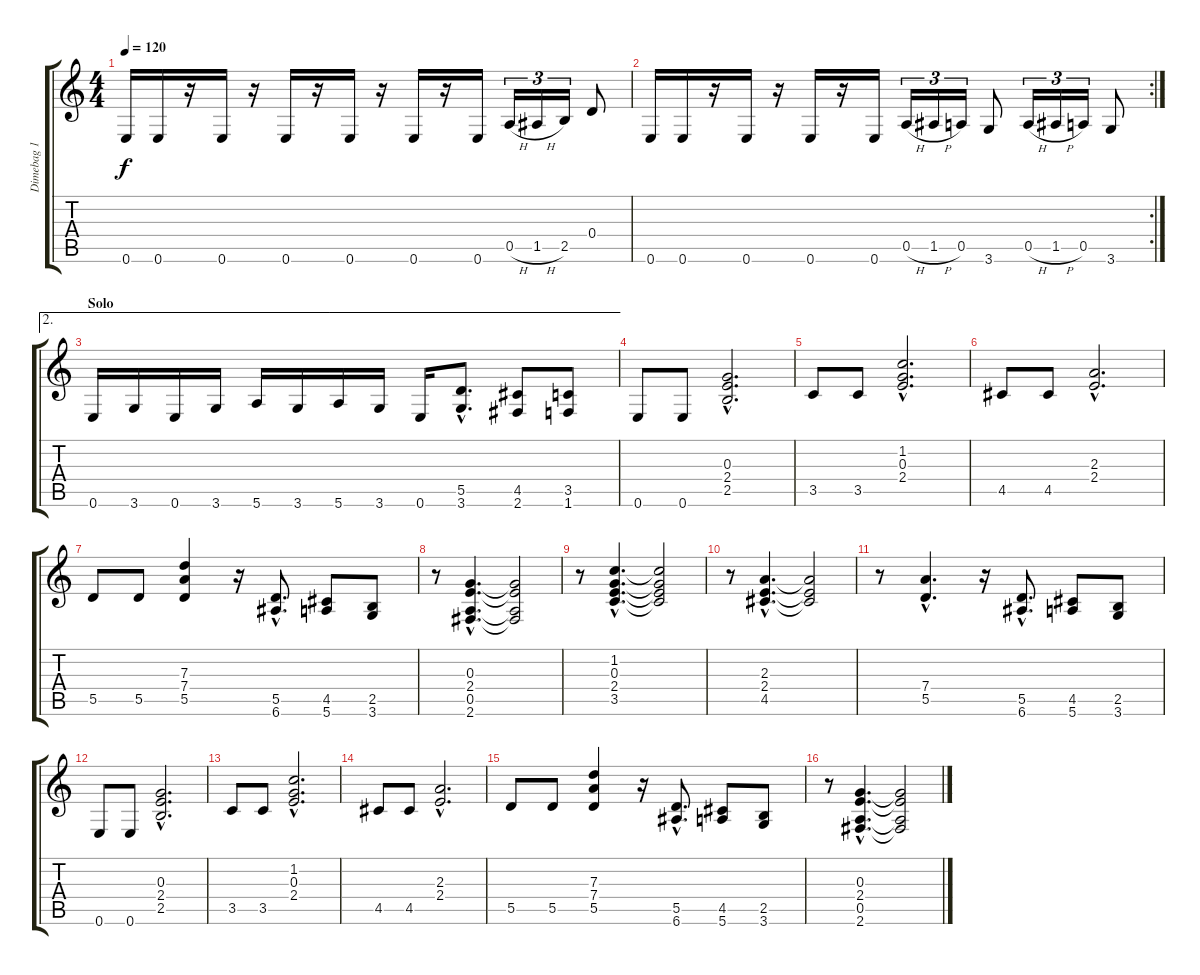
\track ("Dimebag 1" "Dimebag 1") {instrument distortionguitar}
\staff {score tabs}
\tuning (E4 B3 G3 D3 A2 E2) {hide}
\ts (4 4)
\tempo 120
\clef g2
\ks c
0.6.16{dy f} 0.6.16 r.16 0.6.16 r.16 0.6.16 r.16 0.6.16 r.16 0.6.16 r.16 0.6.16 0.5{h}.16{tu (3 2)} 1.5{h}.16{tu (3 2)} 2.5.16{tu (3 2)} 0.4.8 |
\rc 2
0.6.16 0.6.16 r.16 0.6.16 r.16 0.6.16 r.16 0.6.16 0.5{h}.16{tu (3 2)} 1.5{h}.16{tu (3 2)} 0.5.16{tu (3 2)} 3.6.8 0.5{h}.16{tu (3 2)} 1.5{h}.16{tu (3 2)} 0.5.16{tu (3 2)} 3.6.8 |
\ae 2
\section ("" "Solo")
0.6.16 3.6.16 0.6.16 3.6.16 5.6.16 3.6.16 5.6.16 3.6.16 0.6.16 (5.5{hac} 3.6{hac}).8{d} (4.5 2.6).8 (3.5 1.6).8 |
0.6.8 0.6.8 (0.3{hac} 2.4{hac} 2.5{hac}).2{d} |
3.5.8 3.5.8 (1.2{hac} 0.3{hac} 2.4{hac}).2{d} |
4.5.8 4.5.8 (2.3{hac} 2.4{hac}).2{d} |
5.5.8 5.5.8 (7.3 7.4 5.5).4 r.16 (5.5{hac} 6.6{hac}).8{d} (4.5 5.6).8 (2.5 3.6).8 |
r.8 (0.3{hac} 2.4{hac} 0.5{hac} 2.6{hac}).4{d} (0.3{t} 2.4{t} 0.5{t} 2.6{t}).2 |
r.8 (1.2{hac} 0.3{hac} 2.4{hac} 3.5{hac}).4{d} (1.2{t} 0.3{t} 2.4{t} 3.5{t}).2 |
r.8 (2.3{hac} 2.4{hac} 4.5{hac}).4{d} (2.3{t} 2.4{t} 4.5{t}).2 |
r.8 (7.4{hac} 5.5{hac}).4{d} r.16 (5.5{hac} 6.6{hac}).8{d} (4.5 5.6).8 (2.5 3.6).8 |
0.6.8 0.6.8 (0.3{hac} 2.4{hac} 2.5{hac}).2{d} |
3.5.8 3.5.8 (1.2{hac} 0.3{hac} 2.4{hac}).2{d} |
4.5.8 4.5.8 (2.3{hac} 2.4{hac}).2{d} |
5.5.8 5.5.8 (7.3 7.4 5.5).4 r.16 (5.5{hac} 6.6{hac}).8{d} (4.5 5.6).8 (2.5 3.6).8 |
r.8 (0.3{hac} 2.4{hac} 0.5{hac} 2.6{hac}).4{d} (0.3{t} 2.4{t} 0.5{t} 2.6{t}).2
